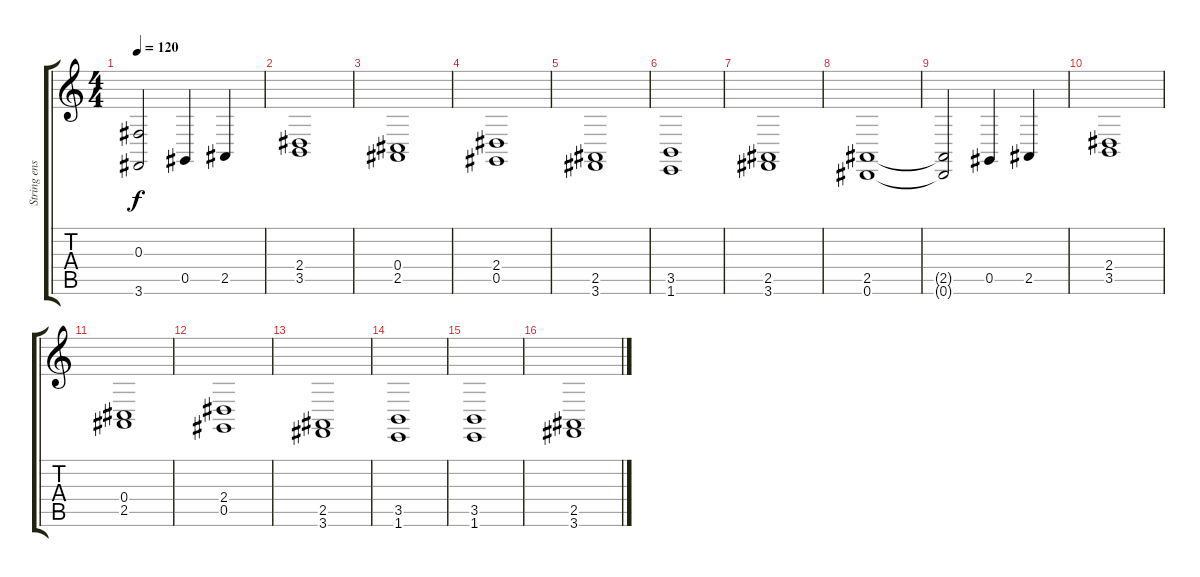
\track ("String ensemble" "String ens") {instrument stringensemble1}
\staff {score tabs}
\tuning (Eb4 Bb3 Gb3 Db3 Ab2 Eb2) {hide}
\ts (4 4)
\tempo 120
\clef g2
\ks c
(0.3{t} 3.6{t}).2{dy f} 0.5.4 2.5.4 |
(2.4 3.5).1 |
(0.4 2.5).1 |
(2.4 0.5).1 |
(2.5 3.6).1 |
(3.5 1.6).1 |
(2.5 3.6).1 |
(2.5 0.6).1 |
(2.5{t} 0.6{t}).2 0.5.4 2.5.4 |
(2.4 3.5).1 |
(0.4 2.5).1 |
(2.4 0.5).1 |
(2.5 3.6).1 |
(3.5 1.6).1 |
(3.5 1.6).1 |
(2.5 3.6).1
